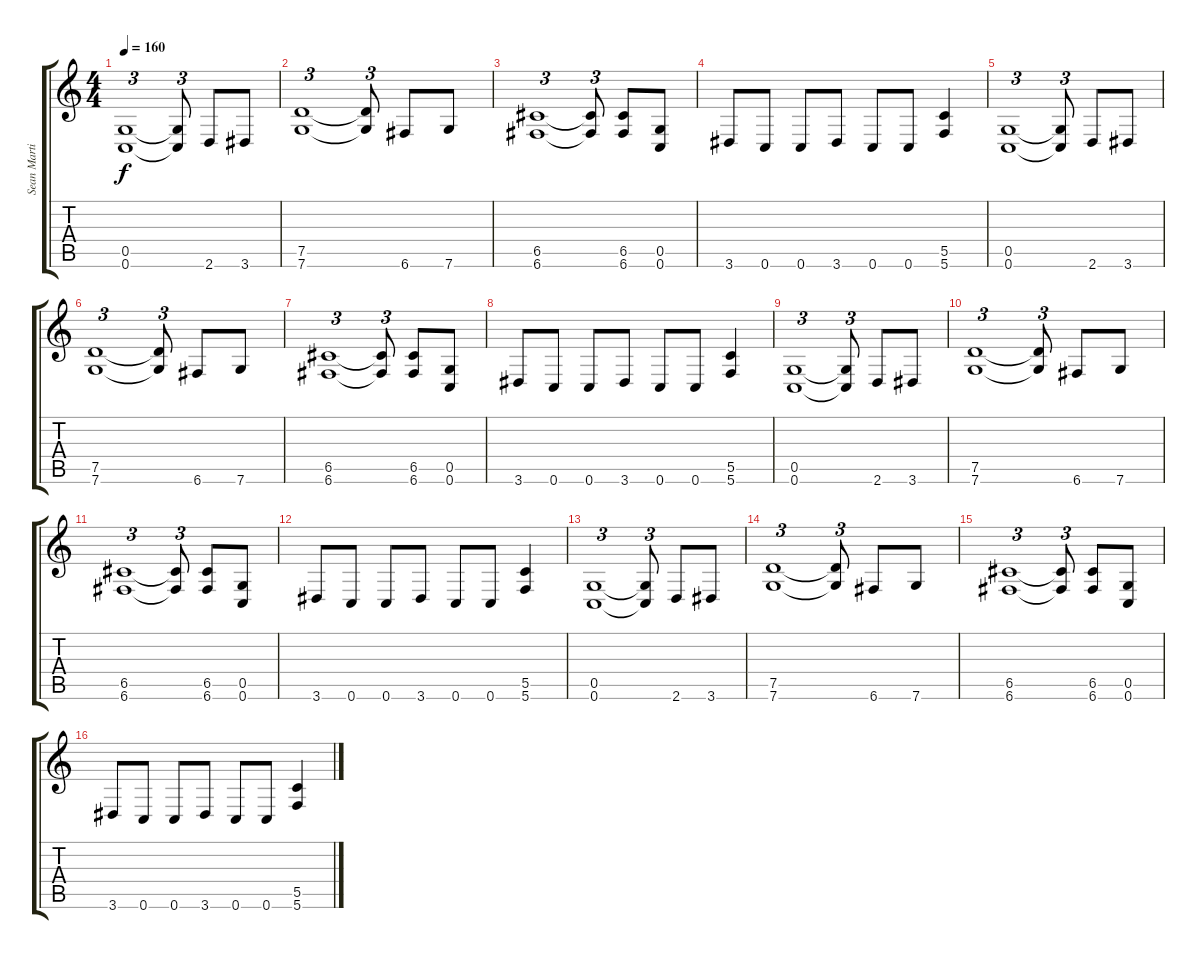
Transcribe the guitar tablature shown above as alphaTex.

\track ("Sean Martin" "Sean Marti") {instrument overdrivenguitar}
\staff {score tabs}
\tuning (D4 A3 F3 C3 G2 C2) {hide}
\ts (4 4)
\tempo 160
\clef g2
\ks c
(0.5 0.6).1{tu (3 2) dy f} (0.5{t} 0.6{t}).8{tu (3 2)} 2.6.8 3.6.8 |
(7.5 7.6).1{tu (3 2)} (7.5{t} 7.6{t}).8{tu (3 2)} 6.6.8 7.6.8 |
(6.5 6.6).1{tu (3 2)} (6.5{t} 6.6{t}).8{tu (3 2)} (6.5 6.6).8 (0.5 0.6).8 |
3.6.8 0.6.8 0.6.8 3.6.8 0.6.8 0.6.8 (5.5 5.6).4 |
(0.5 0.6).1{tu (3 2)} (0.5{t} 0.6{t}).8{tu (3 2)} 2.6.8 3.6.8 |
(7.5 7.6).1{tu (3 2)} (7.5{t} 7.6{t}).8{tu (3 2)} 6.6.8 7.6.8 |
(6.5 6.6).1{tu (3 2)} (6.5{t} 6.6{t}).8{tu (3 2)} (6.5 6.6).8 (0.5 0.6).8 |
3.6.8 0.6.8 0.6.8 3.6.8 0.6.8 0.6.8 (5.5 5.6).4 |
(0.5 0.6).1{tu (3 2)} (0.5{t} 0.6{t}).8{tu (3 2)} 2.6.8 3.6.8 |
(7.5 7.6).1{tu (3 2)} (7.5{t} 7.6{t}).8{tu (3 2)} 6.6.8 7.6.8 |
(6.5 6.6).1{tu (3 2)} (6.5{t} 6.6{t}).8{tu (3 2)} (6.5 6.6).8 (0.5 0.6).8 |
3.6.8 0.6.8 0.6.8 3.6.8 0.6.8 0.6.8 (5.5 5.6).4 |
(0.5 0.6).1{tu (3 2)} (0.5{t} 0.6{t}).8{tu (3 2)} 2.6.8 3.6.8 |
(7.5 7.6).1{tu (3 2)} (7.5{t} 7.6{t}).8{tu (3 2)} 6.6.8 7.6.8 |
(6.5 6.6).1{tu (3 2)} (6.5{t} 6.6{t}).8{tu (3 2)} (6.5 6.6).8 (0.5 0.6).8 |
3.6.8 0.6.8 0.6.8 3.6.8 0.6.8 0.6.8 (5.5 5.6).4
